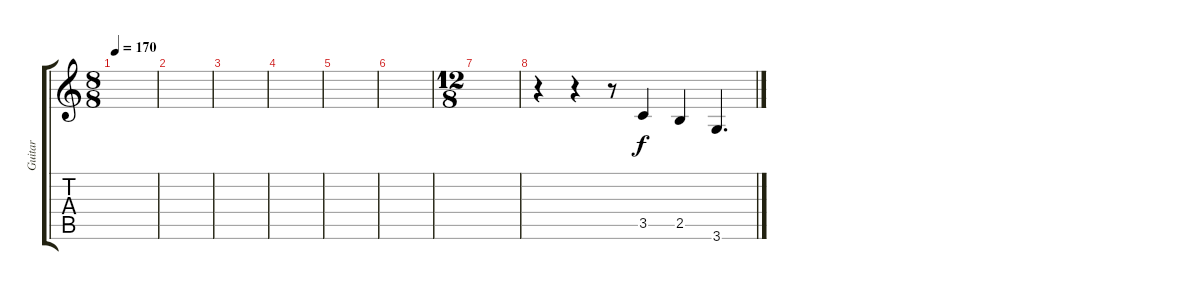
\track ("Guitar" "Guitar") {instrument distortionguitar}
\staff {score tabs}
\tuning (E4 B3 G3 D3 A2 E2) {hide}
\ts (8 8)
\tempo 170
\clef g2
\ks c
|
|
|
|
|
|
\ts (12 8)
|
r.4 r.4 r.8 3.5.4 2.5.4 3.6.4{d}
